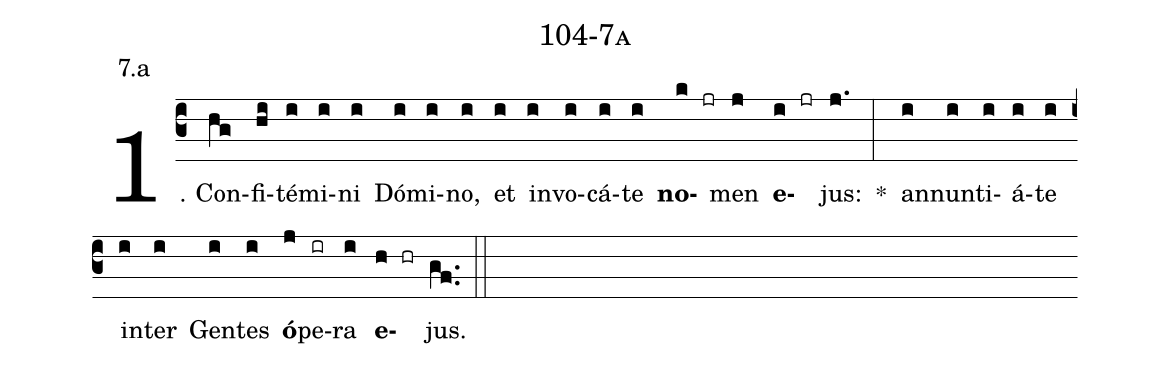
name: 104-7a;
annotation: 7.a;
%%
(c3)1. Con(hg)fi(hi)té(i)mi(i)ni(i) Dó(i)mi(i)no,(i) et(i) in(i)vo(i)cá(i)te(i) <b>no</b>(k jr)men(j) <b>e</b>(i jr)jus:(j.) *(:) an(i)nun(i)ti(i)á(i)te(i) in(i)ter(i) Gen(i)tes(i) <b>ó</b>(j)pe(ir)ra(i) <b>e</b>(h hr)jus.(gf..) (::)
